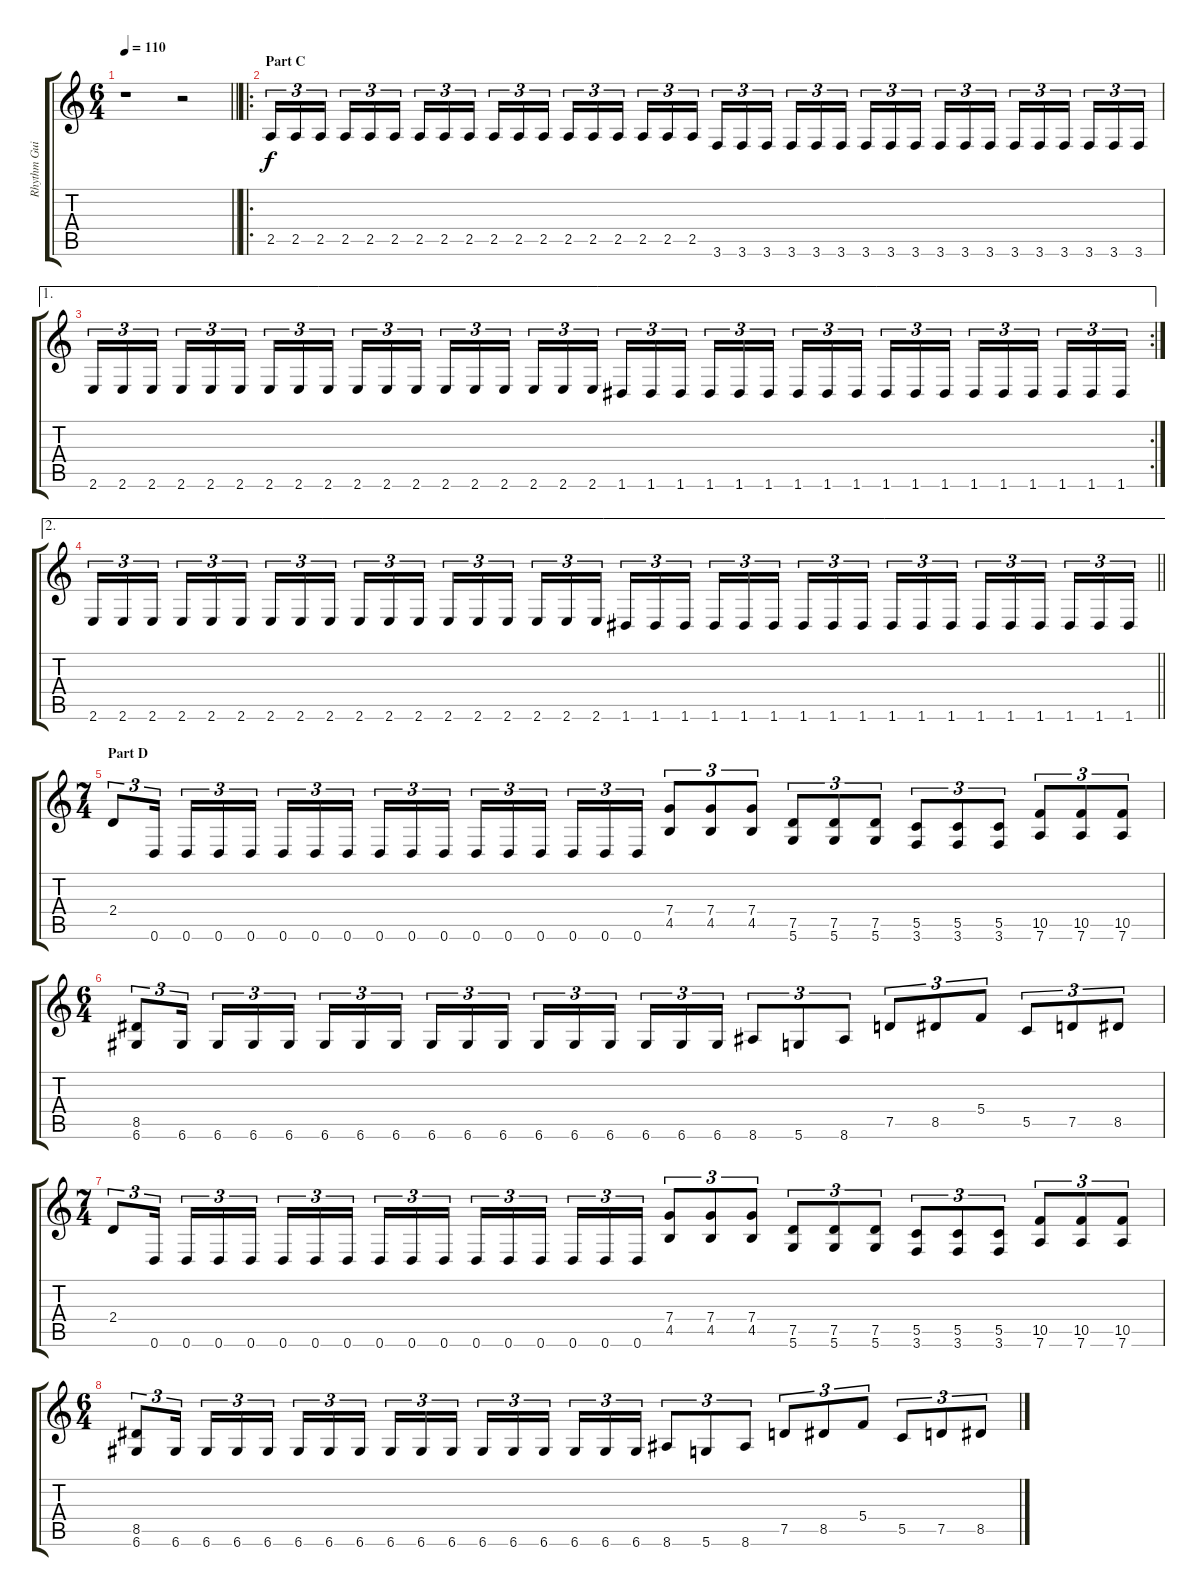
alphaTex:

\track ("Rhythm Guitar" "Rhythm Gui") {instrument distortionguitar}
\staff {score tabs}
\tuning (D4 A3 F3 C3 G2 D2) {hide}
\ts (6 4)
\tempo 110
\clef g2
\barLineRight lightlight
\ks c
r.1{dy f} r.2 |
\ro
\section ("" "Part C")
2.5.16{tu (3 2)} 2.5.16{tu (3 2)} 2.5.16{tu (3 2) beam splitsecondary} 2.5.16{tu (3 2)} 2.5.16{tu (3 2)} 2.5.16{tu (3 2) beam splitsecondary} 2.5.16{tu (3 2)} 2.5.16{tu (3 2)} 2.5.16{tu (3 2) beam splitsecondary} 2.5.16{tu (3 2)} 2.5.16{tu (3 2)} 2.5.16{tu (3 2) beam splitsecondary} 2.5.16{tu (3 2)} 2.5.16{tu (3 2)} 2.5.16{tu (3 2) beam splitsecondary} 2.5.16{tu (3 2)} 2.5.16{tu (3 2)} 2.5.16{tu (3 2)} 3.6.16{tu (3 2)} 3.6.16{tu (3 2)} 3.6.16{tu (3 2) beam splitsecondary} 3.6.16{tu (3 2)} 3.6.16{tu (3 2)} 3.6.16{tu (3 2) beam splitsecondary} 3.6.16{tu (3 2)} 3.6.16{tu (3 2)} 3.6.16{tu (3 2) beam splitsecondary} 3.6.16{tu (3 2)} 3.6.16{tu (3 2)} 3.6.16{tu (3 2) beam splitsecondary} 3.6.16{tu (3 2)} 3.6.16{tu (3 2)} 3.6.16{tu (3 2) beam splitsecondary} 3.6.16{tu (3 2)} 3.6.16{tu (3 2)} 3.6.16{tu (3 2)} |
\ae 1
\rc 2
2.6.16{tu (3 2)} 2.6.16{tu (3 2)} 2.6.16{tu (3 2) beam splitsecondary} 2.6.16{tu (3 2)} 2.6.16{tu (3 2)} 2.6.16{tu (3 2) beam splitsecondary} 2.6.16{tu (3 2)} 2.6.16{tu (3 2)} 2.6.16{tu (3 2) beam splitsecondary} 2.6.16{tu (3 2)} 2.6.16{tu (3 2)} 2.6.16{tu (3 2) beam splitsecondary} 2.6.16{tu (3 2)} 2.6.16{tu (3 2)} 2.6.16{tu (3 2) beam splitsecondary} 2.6.16{tu (3 2)} 2.6.16{tu (3 2)} 2.6.16{tu (3 2)} 1.6.16{tu (3 2)} 1.6.16{tu (3 2)} 1.6.16{tu (3 2) beam splitsecondary} 1.6.16{tu (3 2)} 1.6.16{tu (3 2)} 1.6.16{tu (3 2) beam splitsecondary} 1.6.16{tu (3 2)} 1.6.16{tu (3 2)} 1.6.16{tu (3 2) beam splitsecondary} 1.6.16{tu (3 2)} 1.6.16{tu (3 2)} 1.6.16{tu (3 2) beam splitsecondary} 1.6.16{tu (3 2)} 1.6.16{tu (3 2)} 1.6.16{tu (3 2) beam splitsecondary} 1.6.16{tu (3 2)} 1.6.16{tu (3 2)} 1.6.16{tu (3 2)} |
\ae 2
\barLineRight lightlight
2.6.16{tu (3 2)} 2.6.16{tu (3 2)} 2.6.16{tu (3 2) beam splitsecondary} 2.6.16{tu (3 2)} 2.6.16{tu (3 2)} 2.6.16{tu (3 2) beam splitsecondary} 2.6.16{tu (3 2)} 2.6.16{tu (3 2)} 2.6.16{tu (3 2) beam splitsecondary} 2.6.16{tu (3 2)} 2.6.16{tu (3 2)} 2.6.16{tu (3 2) beam splitsecondary} 2.6.16{tu (3 2)} 2.6.16{tu (3 2)} 2.6.16{tu (3 2) beam splitsecondary} 2.6.16{tu (3 2)} 2.6.16{tu (3 2)} 2.6.16{tu (3 2)} 1.6.16{tu (3 2)} 1.6.16{tu (3 2)} 1.6.16{tu (3 2) beam splitsecondary} 1.6.16{tu (3 2)} 1.6.16{tu (3 2)} 1.6.16{tu (3 2) beam splitsecondary} 1.6.16{tu (3 2)} 1.6.16{tu (3 2)} 1.6.16{tu (3 2) beam splitsecondary} 1.6.16{tu (3 2)} 1.6.16{tu (3 2)} 1.6.16{tu (3 2) beam splitsecondary} 1.6.16{tu (3 2)} 1.6.16{tu (3 2)} 1.6.16{tu (3 2) beam splitsecondary} 1.6.16{tu (3 2)} 1.6.16{tu (3 2)} 1.6.16{tu (3 2)} |
\ts (7 4)
\section ("" "Part D")
2.4.8{tu (3 2)} 0.6.16{tu (3 2) beam splitsecondary} 0.6.16{tu (3 2)} 0.6.16{tu (3 2)} 0.6.16{tu (3 2)} 0.6.16{tu (3 2)} 0.6.16{tu (3 2)} 0.6.16{tu (3 2) beam splitsecondary} 0.6.16{tu (3 2)} 0.6.16{tu (3 2)} 0.6.16{tu (3 2)} 0.6.16{tu (3 2)} 0.6.16{tu (3 2)} 0.6.16{tu (3 2) beam splitsecondary} 0.6.16{tu (3 2)} 0.6.16{tu (3 2)} 0.6.16{tu (3 2)} (7.4 4.5).8{tu (3 2)} (7.4 4.5).8{tu (3 2)} (7.4 4.5).8{tu (3 2)} (7.5 5.6).8{tu (3 2)} (7.5 5.6).8{tu (3 2)} (7.5 5.6).8{tu (3 2)} (5.5 3.6).8{tu (3 2)} (5.5 3.6).8{tu (3 2)} (5.5 3.6).8{tu (3 2)} (10.5 7.6).8{tu (3 2)} (10.5 7.6).8{tu (3 2)} (10.5 7.6).8{tu (3 2)} |
\ts (6 4)
(8.5 6.6).8{tu (3 2)} 6.6.16{tu (3 2) beam splitsecondary} 6.6.16{tu (3 2)} 6.6.16{tu (3 2)} 6.6.16{tu (3 2) beam splitsecondary} 6.6.16{tu (3 2)} 6.6.16{tu (3 2)} 6.6.16{tu (3 2) beam splitsecondary} 6.6.16{tu (3 2)} 6.6.16{tu (3 2)} 6.6.16{tu (3 2) beam splitsecondary} 6.6.16{tu (3 2)} 6.6.16{tu (3 2)} 6.6.16{tu (3 2) beam splitsecondary} 6.6.16{tu (3 2)} 6.6.16{tu (3 2)} 6.6.16{tu (3 2)} 8.6.8{tu (3 2)} 5.6.8{tu (3 2)} 8.6.8{tu (3 2)} 7.5.8{tu (3 2)} 8.5.8{tu (3 2)} 5.4.8{tu (3 2)} 5.5.8{tu (3 2)} 7.5.8{tu (3 2)} 8.5.8{tu (3 2)} |
\ts (7 4)
2.4.8{tu (3 2)} 0.6.16{tu (3 2) beam splitsecondary} 0.6.16{tu (3 2)} 0.6.16{tu (3 2)} 0.6.16{tu (3 2)} 0.6.16{tu (3 2)} 0.6.16{tu (3 2)} 0.6.16{tu (3 2) beam splitsecondary} 0.6.16{tu (3 2)} 0.6.16{tu (3 2)} 0.6.16{tu (3 2)} 0.6.16{tu (3 2)} 0.6.16{tu (3 2)} 0.6.16{tu (3 2) beam splitsecondary} 0.6.16{tu (3 2)} 0.6.16{tu (3 2)} 0.6.16{tu (3 2)} (7.4 4.5).8{tu (3 2)} (7.4 4.5).8{tu (3 2)} (7.4 4.5).8{tu (3 2)} (7.5 5.6).8{tu (3 2)} (7.5 5.6).8{tu (3 2)} (7.5 5.6).8{tu (3 2)} (5.5 3.6).8{tu (3 2)} (5.5 3.6).8{tu (3 2)} (5.5 3.6).8{tu (3 2)} (10.5 7.6).8{tu (3 2)} (10.5 7.6).8{tu (3 2)} (10.5 7.6).8{tu (3 2)} |
\ts (6 4)
(8.5 6.6).8{tu (3 2)} 6.6.16{tu (3 2) beam splitsecondary} 6.6.16{tu (3 2)} 6.6.16{tu (3 2)} 6.6.16{tu (3 2) beam splitsecondary} 6.6.16{tu (3 2)} 6.6.16{tu (3 2)} 6.6.16{tu (3 2) beam splitsecondary} 6.6.16{tu (3 2)} 6.6.16{tu (3 2)} 6.6.16{tu (3 2) beam splitsecondary} 6.6.16{tu (3 2)} 6.6.16{tu (3 2)} 6.6.16{tu (3 2) beam splitsecondary} 6.6.16{tu (3 2)} 6.6.16{tu (3 2)} 6.6.16{tu (3 2)} 8.6.8{tu (3 2)} 5.6.8{tu (3 2)} 8.6.8{tu (3 2)} 7.5.8{tu (3 2)} 8.5.8{tu (3 2)} 5.4.8{tu (3 2)} 5.5.8{tu (3 2)} 7.5.8{tu (3 2)} 8.5.8{tu (3 2)}
